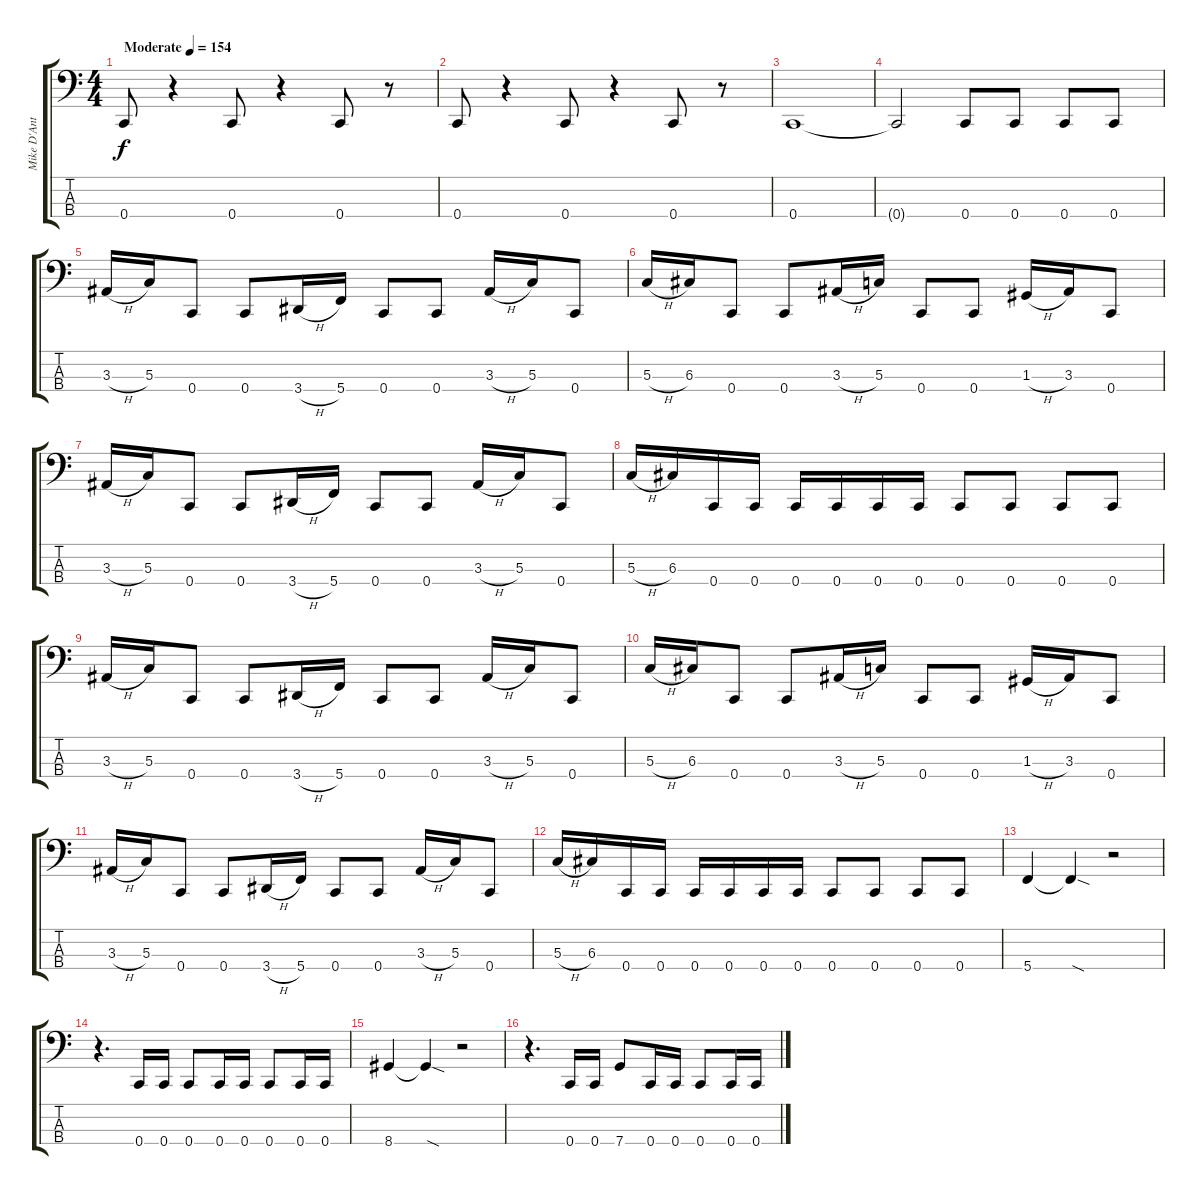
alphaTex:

\track ("Mike D'Antonio" "Mike D'Ant") {instrument electricbasspick}
\staff {score tabs}
\tuning (F2 C2 G1 C1) {hide}
\ts (4 4)
\tempo (154 "Moderate")
\clef f4
\ks c
0.4.8{dy f instrument electricbasspick} r.4 0.4.8 r.4 0.4.8 r.8 |
0.4.8 r.4 0.4.8 r.4 0.4.8 r.8 |
0.4.1 |
0.4{t}.2 0.4.8 0.4.8 0.4.8 0.4.8 |
3.3{h}.16 5.3.16 0.4.8 0.4.8 3.4{h}.16 5.4.16 0.4.8 0.4.8 3.3{h}.16 5.3.16 0.4.8 |
5.3{h}.16 6.3.16 0.4.8 0.4.8 3.3{h}.16 5.3.16 0.4.8 0.4.8 1.3{h}.16 3.3.16 0.4.8 |
3.3{h}.16 5.3.16 0.4.8 0.4.8 3.4{h}.16 5.4.16 0.4.8 0.4.8 3.3{h}.16 5.3.16 0.4.8 |
5.3{h}.16 6.3.16 0.4.16 0.4.16 0.4.16 0.4.16 0.4.16 0.4.16 0.4.8 0.4.8 0.4.8 0.4.8 |
3.3{h}.16 5.3.16 0.4.8 0.4.8 3.4{h}.16 5.4.16 0.4.8 0.4.8 3.3{h}.16 5.3.16 0.4.8 |
5.3{h}.16 6.3.16 0.4.8 0.4.8 3.3{h}.16 5.3.16 0.4.8 0.4.8 1.3{h}.16 3.3.16 0.4.8 |
3.3{h}.16 5.3.16 0.4.8 0.4.8 3.4{h}.16 5.4.16 0.4.8 0.4.8 3.3{h}.16 5.3.16 0.4.8 |
5.3{h}.16 6.3.16 0.4.16 0.4.16 0.4.16 0.4.16 0.4.16 0.4.16 0.4.8 0.4.8 0.4.8 0.4.8 |
5.4.4 5.4{sod t}.4 r.2 |
r.4{d} 0.4.16 0.4.16 0.4.8 0.4.16 0.4.16 0.4.8 0.4.16 0.4.16 |
8.4.4 8.4{sod t}.4 r.2 |
r.4{d} 0.4.16 0.4.16 7.4.8 0.4.16 0.4.16 0.4.8 0.4.16 0.4.16
